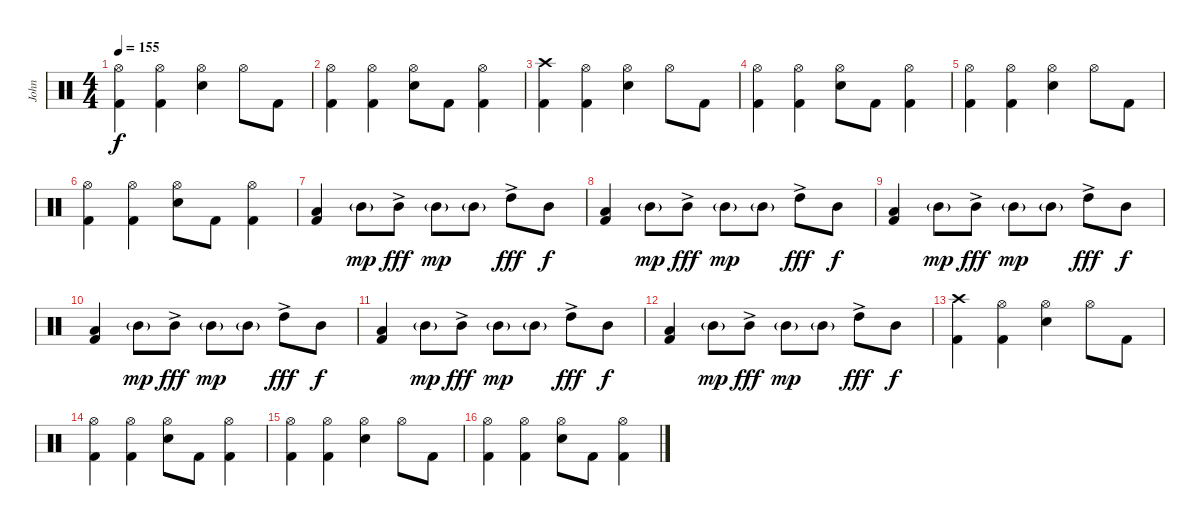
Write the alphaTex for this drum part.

\track ("John" "John") {instrument percussion}
\staff {score}
\articulation defaults
\ts (4 4)
\tempo 155
\clef neutral
\ks c
("Hi-Hat (open)" "Kick (hit) 2").4{dy f} ("Hi-Hat (open)" "Kick (hit) 2").4 ("Hi-Hat (open)" "Electric Snare (hit)").4 "Hi-Hat (open)".8 "Kick (hit) 2".8 |
("Hi-Hat (open)" "Kick (hit) 2").4 ("Hi-Hat (open)" "Kick (hit) 2").4 ("Hi-Hat (open)" "Electric Snare (hit)").8 "Kick (hit) 2".8 ("Hi-Hat (open)" "Kick (hit) 2").4 |
("Crash high (hit)" "Kick (hit) 2").4 ("Hi-Hat (open)" "Kick (hit) 2").4 ("Hi-Hat (open)" "Electric Snare (hit)").4 "Hi-Hat (open)".8 "Kick (hit) 2".8 |
("Hi-Hat (open)" "Kick (hit) 2").4 ("Hi-Hat (open)" "Kick (hit) 2").4 ("Hi-Hat (open)" "Electric Snare (hit)").8 "Kick (hit) 2".8 ("Hi-Hat (open)" "Kick (hit) 2").4 |
("Hi-Hat (open)" "Kick (hit) 2").4 ("Hi-Hat (open)" "Kick (hit) 2").4 ("Hi-Hat (open)" "Electric Snare (hit)").4 "Hi-Hat (open)".8 "Kick (hit) 2".8 |
("Hi-Hat (open)" "Kick (hit) 2").4 ("Hi-Hat (open)" "Kick (hit) 2").4 ("Hi-Hat (open)" "Electric Snare (hit)").8 "Kick (hit) 2".8 ("Hi-Hat (open)" "Kick (hit) 2").4 |
("Low Floor Tom (hit)" "Kick (hit) 2").4 "Mid Tom (hit)"{g}.8{dy mp} "Mid Tom (hit)"{ac}.8{dy fff} "Mid Tom (hit)"{g}.8{dy mp} "Mid Tom (hit)"{g}.8 "High Tom (hit)"{ac}.8{dy fff} "Mid Tom (hit)".8{dy f} |
("Low Floor Tom (hit)" "Kick (hit) 2").4 "Mid Tom (hit)"{g}.8{dy mp} "Mid Tom (hit)"{ac}.8{dy fff} "Mid Tom (hit)"{g}.8{dy mp} "Mid Tom (hit)"{g}.8 "High Tom (hit)"{ac}.8{dy fff} "Mid Tom (hit)".8{dy f} |
("Low Floor Tom (hit)" "Kick (hit) 2").4 "Mid Tom (hit)"{g}.8{dy mp} "Mid Tom (hit)"{ac}.8{dy fff} "Mid Tom (hit)"{g}.8{dy mp} "Mid Tom (hit)"{g}.8 "High Tom (hit)"{ac}.8{dy fff} "Mid Tom (hit)".8{dy f} |
("Low Floor Tom (hit)" "Kick (hit) 2").4 "Mid Tom (hit)"{g}.8{dy mp} "Mid Tom (hit)"{ac}.8{dy fff} "Mid Tom (hit)"{g}.8{dy mp} "Mid Tom (hit)"{g}.8 "High Tom (hit)"{ac}.8{dy fff} "Mid Tom (hit)".8{dy f} |
("Low Floor Tom (hit)" "Kick (hit) 2").4 "Mid Tom (hit)"{g}.8{dy mp} "Mid Tom (hit)"{ac}.8{dy fff} "Mid Tom (hit)"{g}.8{dy mp} "Mid Tom (hit)"{g}.8 "High Tom (hit)"{ac}.8{dy fff} "Mid Tom (hit)".8{dy f} |
("Low Floor Tom (hit)" "Kick (hit) 2").4 "Mid Tom (hit)"{g}.8{dy mp} "Mid Tom (hit)"{ac}.8{dy fff} "Mid Tom (hit)"{g}.8{dy mp} "Mid Tom (hit)"{g}.8 "High Tom (hit)"{ac}.8{dy fff} "Mid Tom (hit)".8{dy f} |
("Crash high (hit)" "Kick (hit) 2").4 ("Hi-Hat (open)" "Kick (hit) 2").4 ("Hi-Hat (open)" "Electric Snare (hit)").4 "Hi-Hat (open)".8 "Kick (hit) 2".8 |
("Hi-Hat (open)" "Kick (hit) 2").4 ("Hi-Hat (open)" "Kick (hit) 2").4 ("Hi-Hat (open)" "Electric Snare (hit)").8 "Kick (hit) 2".8 ("Hi-Hat (open)" "Kick (hit) 2").4 |
("Hi-Hat (open)" "Kick (hit) 2").4 ("Hi-Hat (open)" "Kick (hit) 2").4 ("Hi-Hat (open)" "Electric Snare (hit)").4 "Hi-Hat (open)".8 "Kick (hit) 2".8 |
("Hi-Hat (open)" "Kick (hit) 2").4 ("Hi-Hat (open)" "Kick (hit) 2").4 ("Hi-Hat (open)" "Electric Snare (hit)").8 "Kick (hit) 2".8 ("Hi-Hat (open)" "Kick (hit) 2").4
